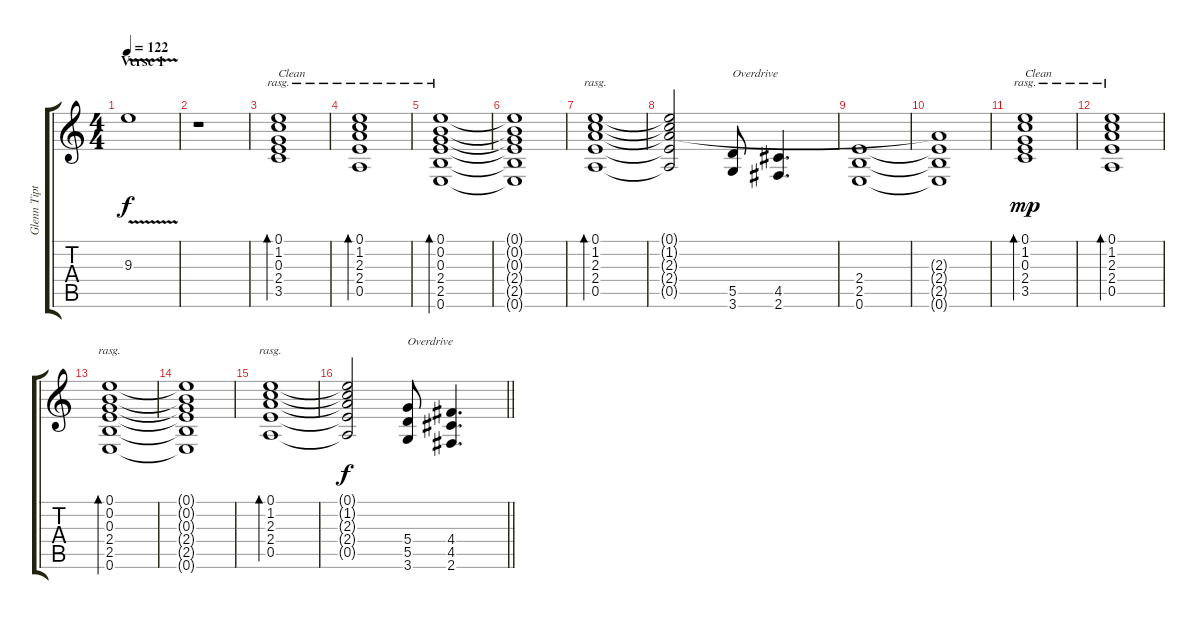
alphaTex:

\track ("Glenn Tipton" "Glenn Tipt") {instrument overdrivenguitar}
\staff {score tabs}
\tuning (E4 B3 G3 D3 A2 E2) {hide}
\ts (4 4)
\section ("" "Verse 1")
\tempo 122
\clef g2
\ks c
9.3{v}.1{dy f volume 10 instrument overdrivenguitar} |
r.1 |
(0.1 1.2 0.3 2.4 3.5).1{bd 120 rasg ii txt "Clean" instrument electricguitarclean} |
(0.1 1.2 2.3 2.4 0.5).1{bd 120 rasg ii} |
(0.1 0.2 0.3 2.4 2.5 0.6).1{bd 480 rasg ii} |
(0.1{t} 0.2{t} 0.3{t} 2.4{t} 2.5{t} 0.6{t}).1 |
(0.1 1.2 2.3 2.4 0.5).1{bd 120 rasg ii} |
(0.1{t} 1.2{t} 2.3{t} 2.4{t} 0.5{t}).2 (5.5 3.6).8{txt "Overdrive" instrument overdrivenguitar} (4.5 2.6).4{d} |
(2.4 2.5 0.6).1 |
(2.3{t} 2.4{t} 2.5{t} 0.6{t}).1 |
(0.1 1.2 0.3 2.4 3.5).1{bd 120 rasg ii txt "Clean" dy mp instrument electricguitarclean} |
(0.1 1.2 2.3 2.4 0.5).1{bd 120 rasg ii} |
(0.1 0.2 0.3 2.4 2.5 0.6).1{bd 480 rasg ii} |
(0.1{t} 0.2{t} 0.3{t} 2.4{t} 2.5{t} 0.6{t}).1 |
(0.1 1.2 2.3 2.4 0.5).1{bd 120 rasg ii} |
\barLineRight lightlight
(0.1{t} 1.2{t} 2.3{t} 2.4{t} 0.5{t}).2{dy f} (5.4 5.5 3.6).8{txt "Overdrive" instrument overdrivenguitar} (4.4 4.5 2.6).4{d}
